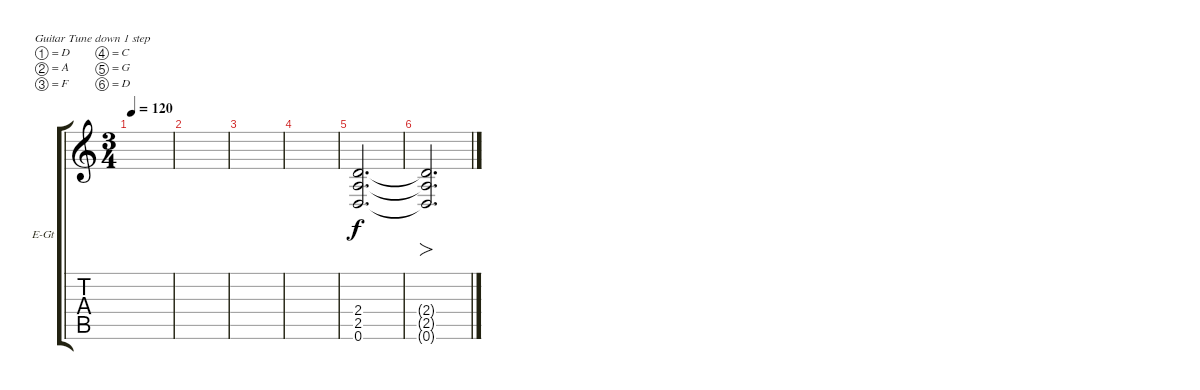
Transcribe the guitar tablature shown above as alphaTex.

\defaultSystemsLayout 4
\bracketExtendMode groupsimilarinstruments
\firstSystemTrackNameOrientation horizontal
\otherSystemsTrackNameOrientation horizontal
\track ("Additional guitar" "E-Gt") {instrument distortionguitar}
\staff {score tabs}
\tuning (D4 A3 F3 C3 G2 D2)
\ts (3 4)
\tempo 120
\clef g2
\ks c
|
|
|
|
(0.6 2.5 2.4).2{d} |
(2.4{t} 2.5{t} 0.6{t}).2{fo d}
